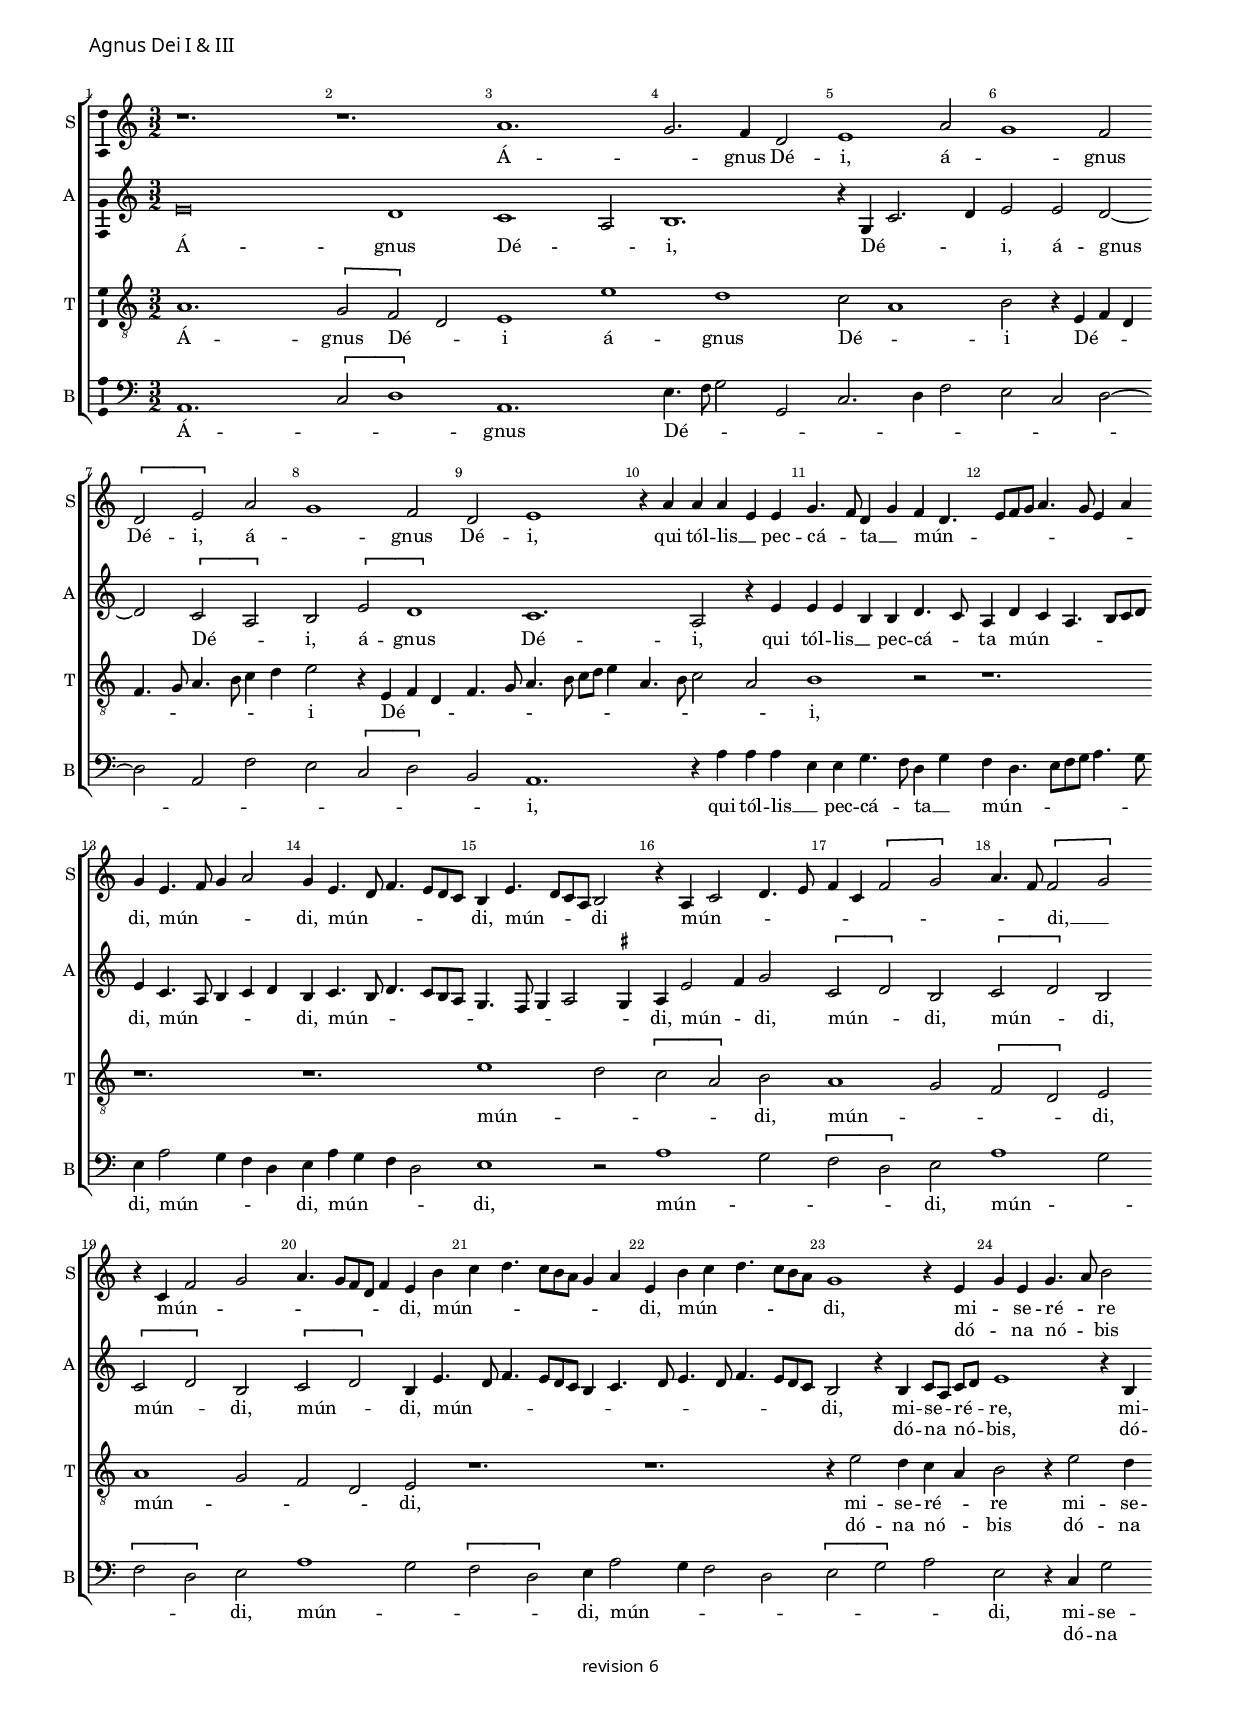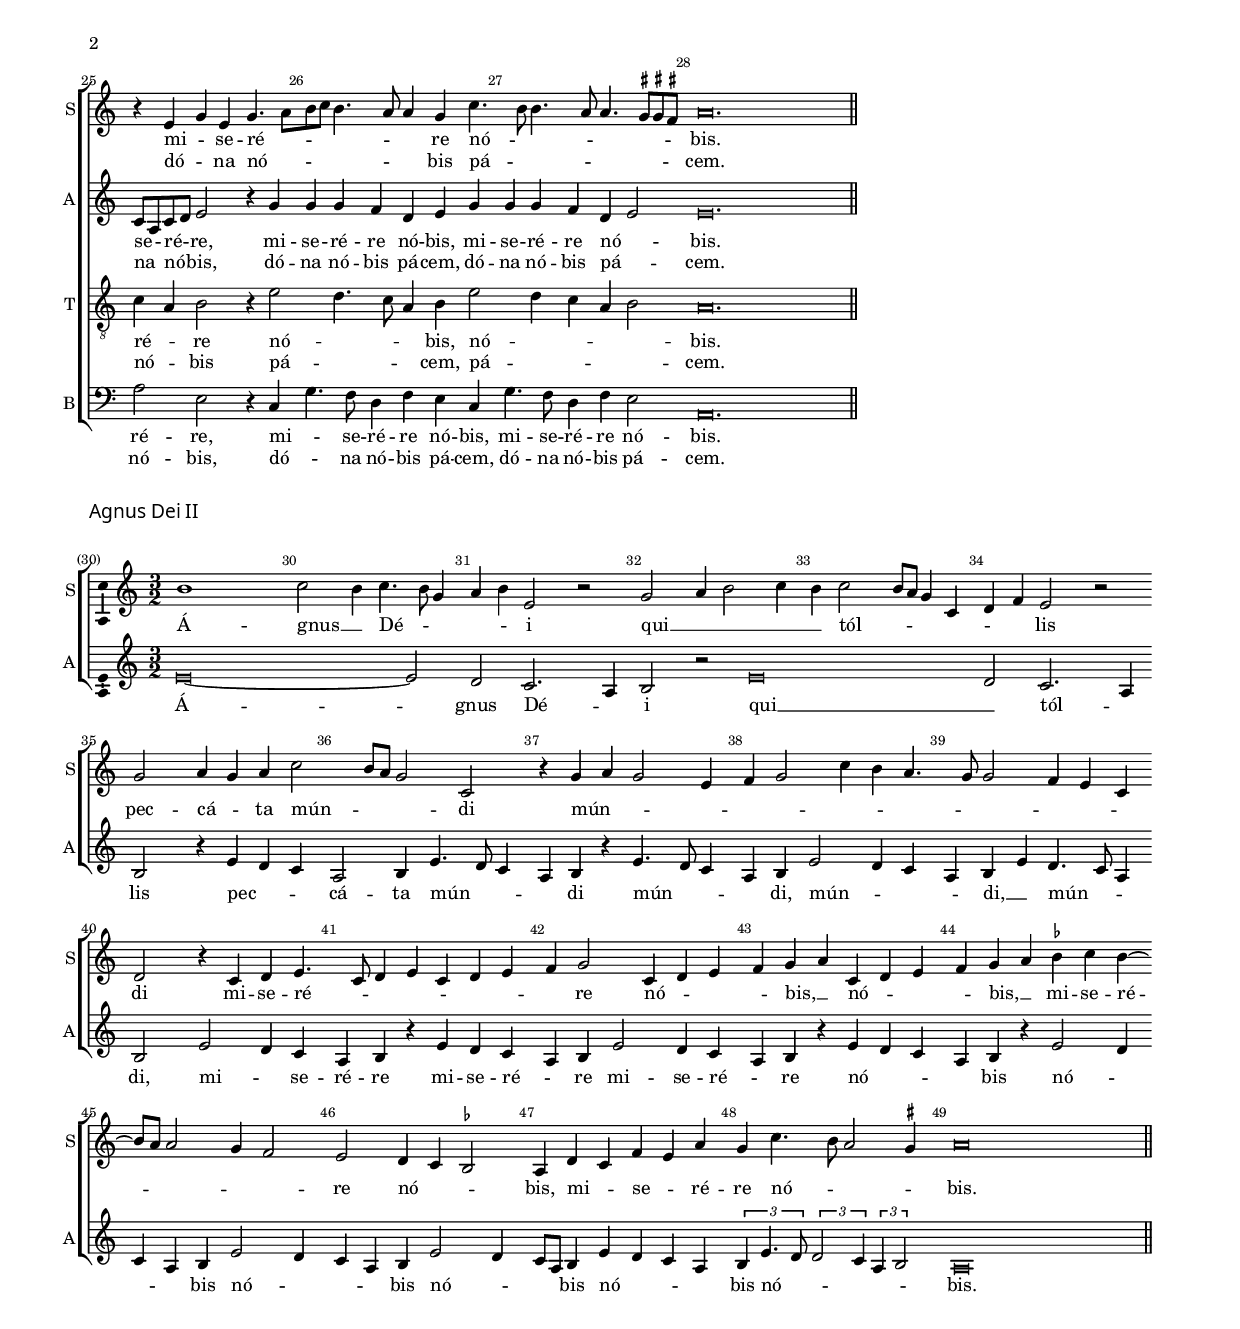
% CPDL # 
% Copyright ©2018 Peter Hilton - https://github.com/hilton

\version "2.18.2"
revision = "6"
\pointAndClickOff

#(set-global-staff-size 15.0)

\paper {
	#(define fonts (make-pango-font-tree "Century Schoolbook L" "Source Sans Pro" "Luxi Mono" (/ 15 20)))
	annotate-spacing = ##f
	two-sided = ##t
	top-margin = 8\mm
	bottom-margin = 10\mm
	inner-margin = 15\mm
	outer-margin = 15\mm
	top-markup-spacing = #'( (basic-distance . 4) )
	markup-system-spacing = #'( (padding . 4) )
	system-system-spacing = #'( (padding . 3) (basic-distance . 30) (stretchability . 100) )
	ragged-bottom = ##f
	ragged-last-bottom = ##t
}

year = #(strftime "©%Y" (localtime (current-time)))

\header {
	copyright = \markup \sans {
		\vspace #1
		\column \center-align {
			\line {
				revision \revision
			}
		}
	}
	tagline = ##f
}

\layout {
	indent = #0
	ragged-right = ##f
	ragged-last = ##t
	\context {
		\Score
		\override BarNumber #'self-alignment-X = #CENTER
		\override BarNumber #'break-visibility = #'#(#f #t #t)
		\override BarLine #'transparent = ##t
		\remove "Metronome_mark_engraver"
		\override VerticalAxisGroup #'staff-staff-spacing = #'((basic-distance . 10) (stretchability . 100))
	}
	\context {
		\StaffGroup
		\remove "Span_bar_engraver"
	}
	\context {
		\Voice
		\override NoteHead #'style = #'baroque
		\consists "Horizontal_bracket_engraver"
		\consists "Ambitus_engraver"
		\remove "Forbid_line_break_engraver"
	}
}

global = {
	\key c \major
	\time 3/2
	\tempo 2 = 56
	\set Staff.midiInstrument = "Choir Aahs"
	\accidentalStyle "forget"
}

showBarLine = { \once \override Score.BarLine #'transparent = ##f }
ficta = { \once \set suggestAccidentals = ##t \override AccidentalSuggestion #'parenthesized = ##f }
singleDigitTime = { \override Staff.TimeSignature.style = #'single-digit }


%{	 █████       ██████      ███    ██     ██    ██      ██████             ██████      ███████     ██
		██   ██     ██           ████   ██     ██    ██     ██                  ██   ██     ██          ██
		███████     ██   ███     ██ ██  ██     ██    ██      █████              ██   ██     █████       ██
		██   ██     ██    ██     ██  ██ ██     ██    ██          ██             ██   ██     ██          ██
		██   ██      ██████      ██   ████      ██████      ██████              ██████      ███████     ██  %}

soprano = \new Voice	{
	\relative c'' {
%    \set Score.currentBarNumber = #105
	  r1. r1. a1. g2. f4 d2 e1 a2 g1 f2 \[ d e \] a g1 f2 d e1 r4 a a a e e g4. f8 d4 g f d4. e8 f g a4. g8 e4 a g e4. f8 g4 a2
	  g4 e4. d8 f4. e8 d c b4 e4. d8 c a b2 r4 a
	  c2 d4. e8 f4 c \[ f2 g \] a4. f8 \[ f2 g \] r4 c, f2 g a4. g8 [ f d ] f4 e b' c d4. c8 b a g4 a e b' c d4. c8 b a g1 r4 e g e g4. a8 b2 r4
	  e,4 g e g4. a8 [ b c ] b4. a8 a4 g c4. b8 b4. a8 a4. \ficta gis8 \ficta gis \ficta fis 
		\set Timing.timing = ##f a\breve.
	  \showBarLine \bar "||"
		\set Timing.timing = ##t
  }
	\addlyrics {
		Á -- _ gnus Dé -- i, á -- _ gnus Dé -- i, á -- _ gnus Dé -- i,
		qui  tól -- lis __ _  pec -- cá -- _ ta __ _  mún -- _ _ _ _ _ _ _ _ di, mún -- _ _ _ di, mún -- _ _ _ _ _ di,
		mún -- _ _ _ di mún -- _ _ _ _ _ _ _ _ _ di, __ _
		mún -- _ _ _ _ _ _ _ di, mún -- _ _ _ _ _ _ _ di, mún -- _ _ _ _ _ di,
		mi -- _ se -- ré -- _ re 
		mi -- _ se -- ré -- _ _ _ _ _ _ re  nó -- _ _ _ _ _ _ _ bis.
	}
	\addlyrics {
		_ _ _ _ _ _ _ _ _ _ _ _ _ _ _ _ _ _ _ _ _ _ _ _ _ _ _ _ 
		_ _ _ _ _ _ _ _ _ _ _ _ _ _ _ _ _ _ _ _ _ _ _ _ _ _ _ _ 
		_ _ _ _ _ _ _ _ _ _ _ _ _ _ _ _ _ _ _ _ _ _ _ _ _ _ _ _ 
		_ _ _ _
		dó -- _ na  nó -- _ bis 
		dó -- _ na  nó -- _ _ _ _ _ _ bis  pá -- _ _ _ _ _ _ _ cem.
	}
}

alto = \new Voice	{
	\relative c' {
    e\breve d1 c1 a2 b1. r4 g c2. d4 e2 e d2 ~
		d \[ c2 a \] b \[ e d1 \] c1. a2 r4 e' 
		e e b b d4. c8 a4 d c a4. b8 c d e4 c4. a8 b4 c d b c4. b8 d4. c8
	  b a g4. f8  g4 a2 \ficta gis4 a e'2 f4 g2 \[ c, d \] b \[ c d \] b  \[ c d \] b \[ c d \] b4 e4. d8 f4. e8 d c b4 c4. d8 e4. d8 f4. e8 d c b2 
	  r4 b c8 [a] c [d] e1 r4 b c8 a c d e2 r4 g g g f d e g g g f d e2 e\breve.
  }
	\addlyrics {
		Á -- gnus Dé -- _ i, Dé -- _ _ 
		i, á -- gnus Dé -- _ i, á -- gnus Dé -- i,
		qui  tól -- lis __ _  pec -- cá -- _ ta  mún -- _ _ _ _ _ di, 
		mún -- _ _ _ _ di, mún -- _ _ _ _ _ _ _ _ _ _ di,
		mún -- _ di, mún -- _ di, mún -- _ di, mún -- _ di, mún -- _ di, 
		mún -- _ _ _ _ _ _ _ _ _ _ _ _ _ _ di, 
		mi -- se -- _ ré -- _ re, mi -- se -- _ ré -- _ re,  
		mi -- se -- ré -- re nó -- bis,  mi -- se -- ré -- re nó -- _ bis.
	}
	\addlyrics {
		_ _ _ _ _ _ _ _ _ _ _ _ _ _ _ _ _ _ _ _ _ _ _ _ _ _ _ _ 
		_ _ _ _ _ _ _ _ _ _ _ _ _ _ _ _ _ _ _ _ _ _ _ _ _ _ _ _ 
		_ _ _ _ _ _ _ _ _ _ _ _ _ _ _ _ _ _ _ _ _ _ _ _ _ _ 
		dó -- na _  nó -- _ bis, dó -- na _  nó -- _ bis, 
		dó -- na  nó -- bis pá -- cem, dó -- na  nó -- bis pá -- _ cem.
	}
}

tenor = \new Voice {
	\relative c' {
	  \clef "treble_8"
    a1. \[ g2 f \] d e1 e' d c2 a1 
		b2 r4 e,4 f d f4. g8 a4. b8 c4 d e2 r4 e,4 f d f4. g8 a4. b8 c d e4 a,4. b8 c2 a
		b1 r2 r1. r1. r1.
	  e1 d2 \[ c a \] b a1 g2 \[ f d \] e a1 g2 f d e r1. r1. r4 e'2 d4 c a b2
	  r4 e2 d4 c a b2 r4 e2 d4. c8 a4 b e2 d4 c a b2 a\breve.
  }
	\addlyrics {
		Á -- gnus Dé -- _ i á -- gnus Dé -- _ 
		i Dé -- _ _ _ _ _ _ _ _ i Dé -- _ _ _ _ _ _ _ _ _ _ _ _ _ 
		i, mún -- _ _ _ di, mún -- _ _ _ di, mún -- _ _ _ di,
		mi -- se -- ré -- _ re  mi -- se -- ré -- _ re nó -- _ _ _ bis, nó -- _ _ _ _ bis.
	}
	\addlyrics {
		_ _ _ _ _ _ _ _ _ _ _ _ _ _ _ _ _ _ _ _ _ _ _ _ _ _ _ _ _ _ _ _ _ _ _ _ _ _ _ _ 
		_ _ _ _ _ _ _ _ _ _ 
		dó -- na nó -- _ bis  dó -- na  nó -- _ bis pá -- _ _ _ cem, pá -- _ _ _ _ cem.
	}

}

bass = \new Voice {
	\relative c {
		\clef bass
    a1. \[ c2 d1 \] a1. e'4. f8 g2 g, c2. d4 f2 e c d2 ~
		d a2 f' e \[ c2 d \] b2 a1.
    r4 a' a a e e g4. f8 d4 g f d4. e8 f g a4. g8 e4 a2 g4 f d e a g f d2 e1
    r2 a1 g2 \[ f d \] e2 a1 g2 \[ f d \] e2 a1 g2 \[ f d \] e4 a2 g4 f2 d \[ e2 g \] a2 e
    r4 c g'2 a e r4 c g'4. f8 d4 f e c g'4. f8 d4 f e2 a,\breve.
  }
	\addlyrics {
		Á -- _ _ gnus Dé -- _ _ _ _ _ _ _ _ _ _ _ _ _ _ _ i,
		qui  tól -- lis __ _  pec -- cá -- _ ta __ _  mún -- _ _ _ _ _ _ di,
		mún -- _ _ _ di, mún -- _ _ _ di, mún -- _ _ _ di, mún -- _ _ _ di, mún -- _ _ _ di, 
		mún -- _ _ _ _ _ _ di, 
		mi -- se -- ré -- re, mi -- _ se -- ré -- re nó -- bis, mi -- se -- ré -- re nó -- bis. 
	}
	\addlyrics {
		_ _ _ _ _ _ _ _ _ _ _ _ _ _ _ _ _ _ _ _ _ _ _ _ _ _ _ _ 
		_ _ _ _ _ _ _ _ _ _ _ _ _ _ _ _ _ _ _ _ _ _ _ _ _ _ _ _ 
		_ _ _ _ _ _ _ _ _ _ _ _ _ _ _  
		dó -- na nó -- bis, dó -- _ na nó -- bis pá -- cem, dó -- na nó -- bis pá -- cem.
	}
}


\score {
	\transpose c c {
		\new StaffGroup <<
 			\set Score.proportionalNotationDuration = #(ly:make-moment 1 5)
			\set Score.barNumberVisibility = #all-bar-numbers-visible
			\new Staff << \global \soprano \set Staff.instrumentName = #"S" \set Staff.shortInstrumentName = #"S" >>
			\new Staff << \global \alto \set Staff.instrumentName = #"A" \set Staff.shortInstrumentName = #"A" >>
			\new Staff << \global \tenor \set Staff.instrumentName = #"T" \set Staff.shortInstrumentName = #"T" >>
			\new Staff << \global \bass \set Staff.instrumentName = #"B" \set Staff.shortInstrumentName = #"B" >>
		>>
	}
  \header {
		piece = \markup \larger \sans { Agnus Dei I & III }
	}
	\layout { }
%	\midi {	}
}

soprano = \new Voice	{
	\relative c'' {
		\set Score.currentBarNumber = #30 \partial 1
	  b1 c2 b4 c4. b8 g4 a b e,2 r g a4 b2 c4 b c2 b8 a g4 c, d f e2 r
	  g2 a4 g a c2 b8 a g2 c, r4 g'a g2  e4 f g2 c4 b a4. g8 g2 f4 e c d2 r4
	  c4 d e 4. c8 d4 e c d e f g2 c,4 d e f g a c, d e f g a \ficta bes c b4 ~
		b8 a8 a2 g4 f2 e d4 c \ficta bes2 a4 d c f e a g c4. b8 a2 \ficta gis4 \set Timing.timing = ##f a\breve
	  \showBarLine \bar "||" \set Timing.timing = ##t
  }
	\addlyrics {
		Á -- gnus __ _ Dé -- _ _ _ _ i %Á -- gnus Dé -- _ _ _ _ _ _ _ _ _ i
		qui __ _ _ _ _ tól -- _ _ _ _ _ _ lis  pec -- cá -- _ ta  mún -- _ _ _ di
		mún -- _ _ _ _ _ _ _ _ _ _ _ _ _ di
		mi -- se -- ré -- _ _ _ _ _ _ _ re  
		nó -- _ _ _ bis, __ _  nó -- _ _ _ bis, __ _
		mi -- se -- ré -- _ _ _ _ re nó -- _ _ bis,
		mi -- _ se -- _ ré -- re nó -- _ _ _ bis.
	}
}

alto = \new Voice	{
	\relative c' {
	  e\breve ~ e2 d2 c2. a4 b2 r2 e\breve d2 c2. a4 b2 r4 e d c a2 b4 e4. d8 c4 a b r
	  e4. d8 c4 a b e2 d4 c a b e d4. c8 a4 b2 e d4 c a b r e d c a b
	  e2 d4 c a b r e d c a b r e2 d4 c a b e2 d4 c a b e2 d4 c8 a b4 e d c a
	  \tuplet 3/2 { b4 e4. d8 } \tuplet 3/2 { d2 c4 } \tuplet 3/2 { a b2 } a\breve
  }
	\addlyrics {
		Á -- gnus Dé -- _ i
		qui __ _ tól -- _ lis  pec -- _ _ cá -- ta  mún -- _ _ _ di
		mún -- _ _ _ di, mún -- _ _ _ di, __ _  mún -- _ _ di, 
		mi -- _ se -- ré -- re  mi -- se -- ré -- _ re	mi -- se -- ré -- _ re
		nó -- _ _ _ bis nó -- _ _ _ bis  nó -- _ _ _ bis nó -- _ _ _ bis  nó -- _ _ _ bis
		nó -- _ _ _ _ _ bis.
	}
}

\score {
	\new StaffGroup <<
			\set Score.proportionalNotationDuration = #(ly:make-moment 1 6)
		\set Score.barNumberVisibility = #all-bar-numbers-visible
		\new Staff << \global \soprano \set Staff.instrumentName = #"S" \set Staff.shortInstrumentName = #"S" >>
		\new Staff << \global \alto \set Staff.instrumentName = #"A" \set Staff.shortInstrumentName = #"A" >>
	>>
	\header {
		piece = \markup \larger \sans { \vspace #2 Agnus Dei II }
	}
	\layout {
		ragged-last = ##f
	}
%	\midi {	}
}
